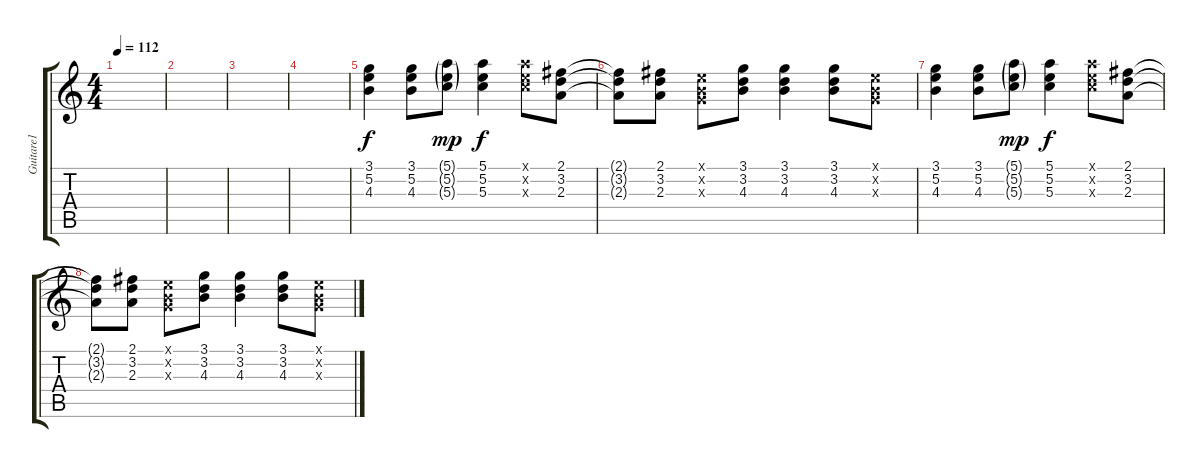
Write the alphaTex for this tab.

\track ("Guitare1" "Guitare1") {instrument electricguitarclean}
\staff {score tabs}
\tuning (E4 B3 G3 D3 A2 E2) {hide}
\ts (4 4)
\tempo 112
\clef g2
\ks c
|
|
|
|
(3.1 5.2 4.3).4 (3.1 5.2 4.3).8 (5.1{g} 5.2{g} 5.3{g}).8{dy mp} (5.1 5.2 5.3).4{dy f} (5.1{x} 5.2{x} 5.3{x}).8 (2.1 3.2 2.3).8 |
(2.1{t} 3.2{t} 2.3{t}).8 (2.1 3.2 2.3).8 (0.1{x} 0.2{x} 0.3{x}).8 (3.1 3.2 4.3).8 (3.1 3.2 4.3).4 (3.1 3.2 4.3).8 (0.1{x} 0.2{x} 0.3{x}).8 |
(3.1 5.2 4.3).4 (3.1 5.2 4.3).8 (5.1{g} 5.2{g} 5.3{g}).8{dy mp} (5.1 5.2 5.3).4{dy f} (5.1{x} 5.2{x} 5.3{x}).8 (2.1 3.2 2.3).8 |
(2.1{t} 3.2{t} 2.3{t}).8 (2.1 3.2 2.3).8 (0.1{x} 0.2{x} 0.3{x}).8 (3.1 3.2 4.3).8 (3.1 3.2 4.3).4 (3.1 3.2 4.3).8 (0.1{x} 0.2{x} 0.3{x}).8
